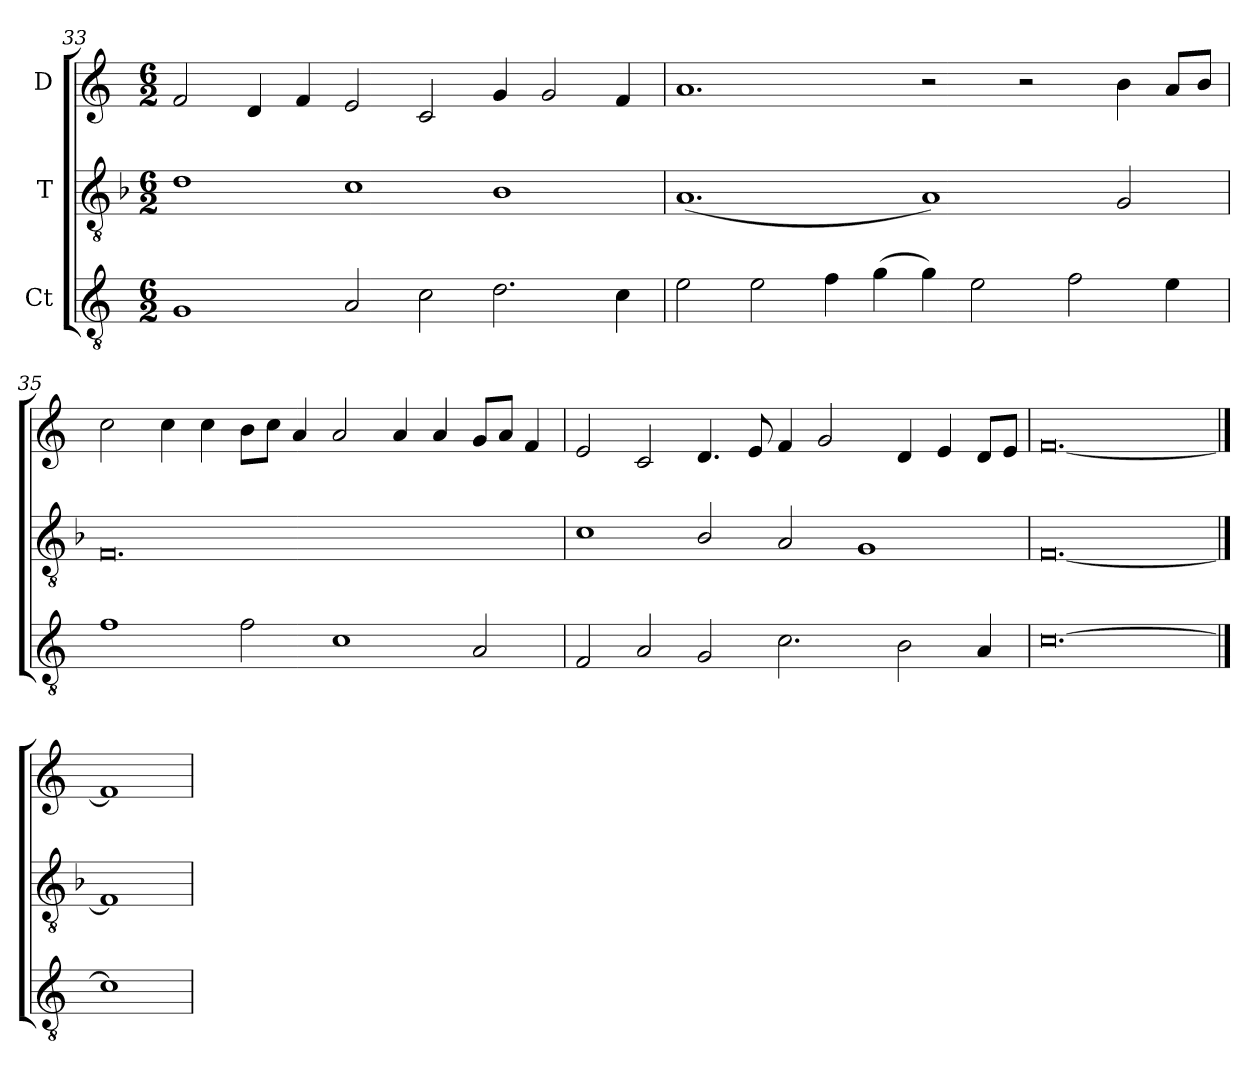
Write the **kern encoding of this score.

**kern	**kern	**kern
*part3	*part2	*part1
*staff3	*staff2	*staff1
*I"Ct	*I"T	*I"D
*clefGv2	*clefGv2	*clefG2
*ITrd7c12	*ITrd7c12	*
*k[]	*k[b-]	*k[]
*C:	*F:	*C:
*M6/2	*M6/2	*M6/2
=33	=33	=33
1GGi/	1Di\	2fi/
.	.	4di/
.	.	4fi/
2AAi/	1Ci\	2ei/
2Ci\	.	2ci/
2.Di\	1BB-i/	4gi/
.	.	2gi/
4Ci\	.	4fi/
=34	=34	=34
2Ei\	(1.AAi/	1.ai/
2Ei\	.	.
4Fi\	.	.
(4Gi\	.	.
4Gi\)	1AAi/)	2r
2Ei\	.	.
.	.	2r
2Fi\	.	.
.	2GGi/	4bi\
4Ei\	.	8ai/L
.	.	8bi/J
!!LO:LB:g=z
=35	=35	=35
1Fi\	0.FFi/	2cci\
.	.	4cci\
.	.	4cci\
2Fi\	.	8bi\L
.	.	8cci\J
.	.	4ai/
1Ci\	.	2ai/
.	.	4ai/
.	.	4ai/
2AAi/	.	8gi/L
.	.	8ai/J
.	.	4fi/
=36	=36	=36
2FFi/	1Ci\	2ei/
2AAi/	.	2ci/
2GGi/	2BB-i/	4.di/
.	.	8ei/
2.Ci\	2AAi/	4fi/
.	.	2gi/
.	1GGi/	.
2BBi\	.	4di/
.	.	4ei/
4AAi/	.	8di/L
.	.	8ei/J
=37	=37	=37
[0.Ci\	[0.FFi/	[0.fi/
==38	==38	==38
1Ci\]	1FFi/]	1fi/]
=	=	=
*-	*-	*-
